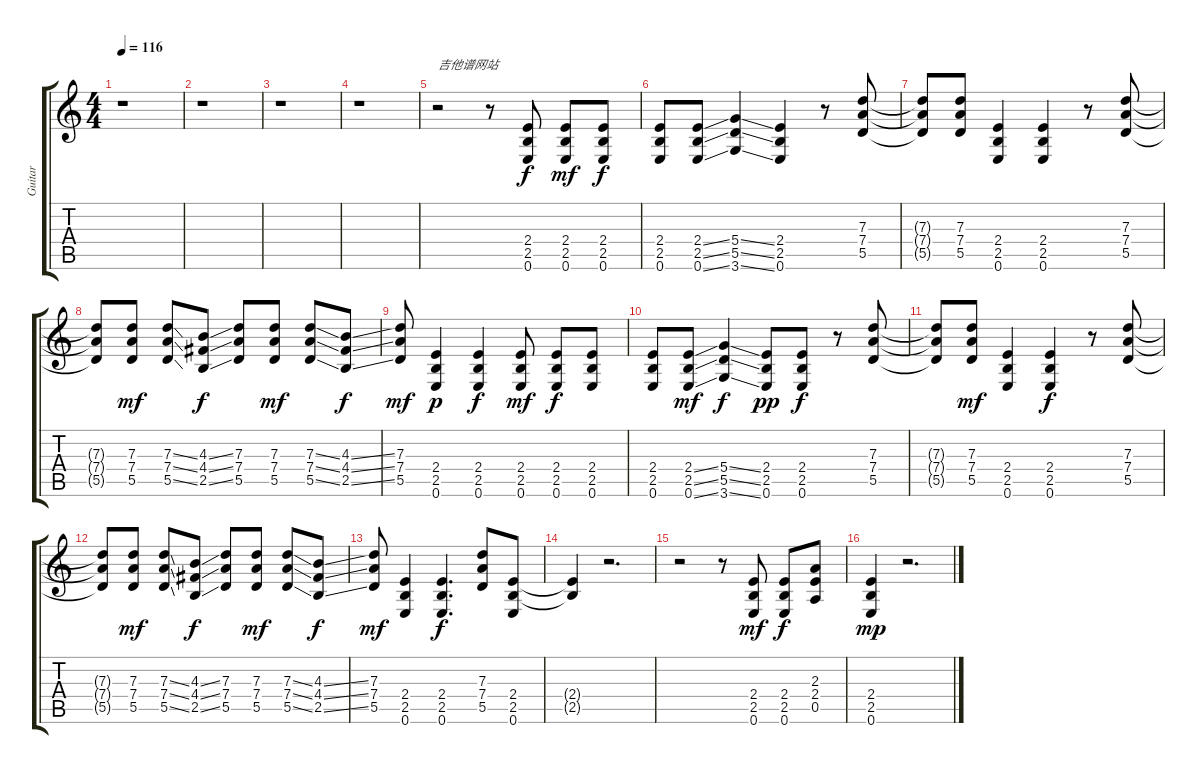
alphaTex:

\track ("Guitar" "Guitar") {instrument distortionguitar}
\staff {score tabs}
\tuning (E4 B3 G3 D3 A2 E2) {hide}
\ts (4 4)
\tempo 116
\clef g2
\ks c
r.1{dy f instrument distortionguitar} |
r.1 |
r.1 |
r.1 |
r.2{txt "吉他谱网站"} r.8 (2.4 2.5 0.6).8 (2.4 2.5 0.6).8{dy mf} (2.4 2.5 0.6).8{dy f} |
(2.4 2.5 0.6).8 (2.4{ss} 2.5{ss} 0.6{ss}).8 (5.4{ss} 5.5{ss} 3.6{ss}).4 (2.4 2.5 0.6).4 r.8 (7.3 7.4 5.5).8 |
(7.3{t} 7.4{t} 5.5{t}).8 (7.3 7.4 5.5).8 (2.4 2.5 0.6).4 (2.4 2.5 0.6).4 r.8 (7.3 7.4 5.5).8 |
(7.3{t} 7.4{t} 5.5{t}).8 (7.3 7.4 5.5).8{dy mf} (7.3{ss} 7.4{ss} 5.5{ss}).8 (4.3{ss} 4.4{ss} 2.5{ss}).8{dy f} (7.3 7.4 5.5).8 (7.3 7.4 5.5).8{dy mf} (7.3{ss} 7.4{ss} 5.5{ss}).8 (4.3{ss} 4.4{ss} 2.5{ss}).8{dy f} |
(7.3 7.4 5.5).8{dy mf} (2.4 2.5 0.6).4{dy p} (2.4 2.5 0.6).4{dy f} (2.4 2.5 0.6).8{dy mf} (2.4 2.5 0.6).8{dy f} (2.4 2.5 0.6).8 |
(2.4 2.5 0.6).8 (2.4{ss} 2.5{ss} 0.6{ss}).8{dy mf} (5.4{ss} 5.5{ss} 3.6{ss}).4{dy f} (2.4 2.5 0.6).8{dy pp} (2.4 2.5 0.6).8{dy f} r.8 (7.3 7.4 5.5).8 |
(7.3{t} 7.4{t} 5.5{t}).8 (7.3 7.4 5.5).8{dy mf} (2.4 2.5 0.6).4 (2.4 2.5 0.6).4{dy f} r.8 (7.3 7.4 5.5).8 |
(7.3{t} 7.4{t} 5.5{t}).8 (7.3 7.4 5.5).8{dy mf} (7.3{ss} 7.4{ss} 5.5{ss}).8 (4.3{ss} 4.4{ss} 2.5{ss}).8{dy f} (7.3 7.4 5.5).8 (7.3 7.4 5.5).8{dy mf} (7.3{ss} 7.4{ss} 5.5{ss}).8 (4.3{ss} 4.4{ss} 2.5{ss}).8{dy f} |
(7.3 7.4 5.5).8{dy mf} (2.4 2.5 0.6).4 (2.4 2.5 0.6).4{d dy f} (7.3 7.4 5.5).8 (2.4 2.5 0.6).8 |
(2.4{t} 2.5{t}).4 r.2{d} |
r.2 r.8 (2.4 2.5 0.6).8{dy mf} (2.4 2.5 0.6).8{dy f} (2.3 2.4 0.5).8 |
(2.4 2.5 0.6).4{dy mp} r.2{d}
